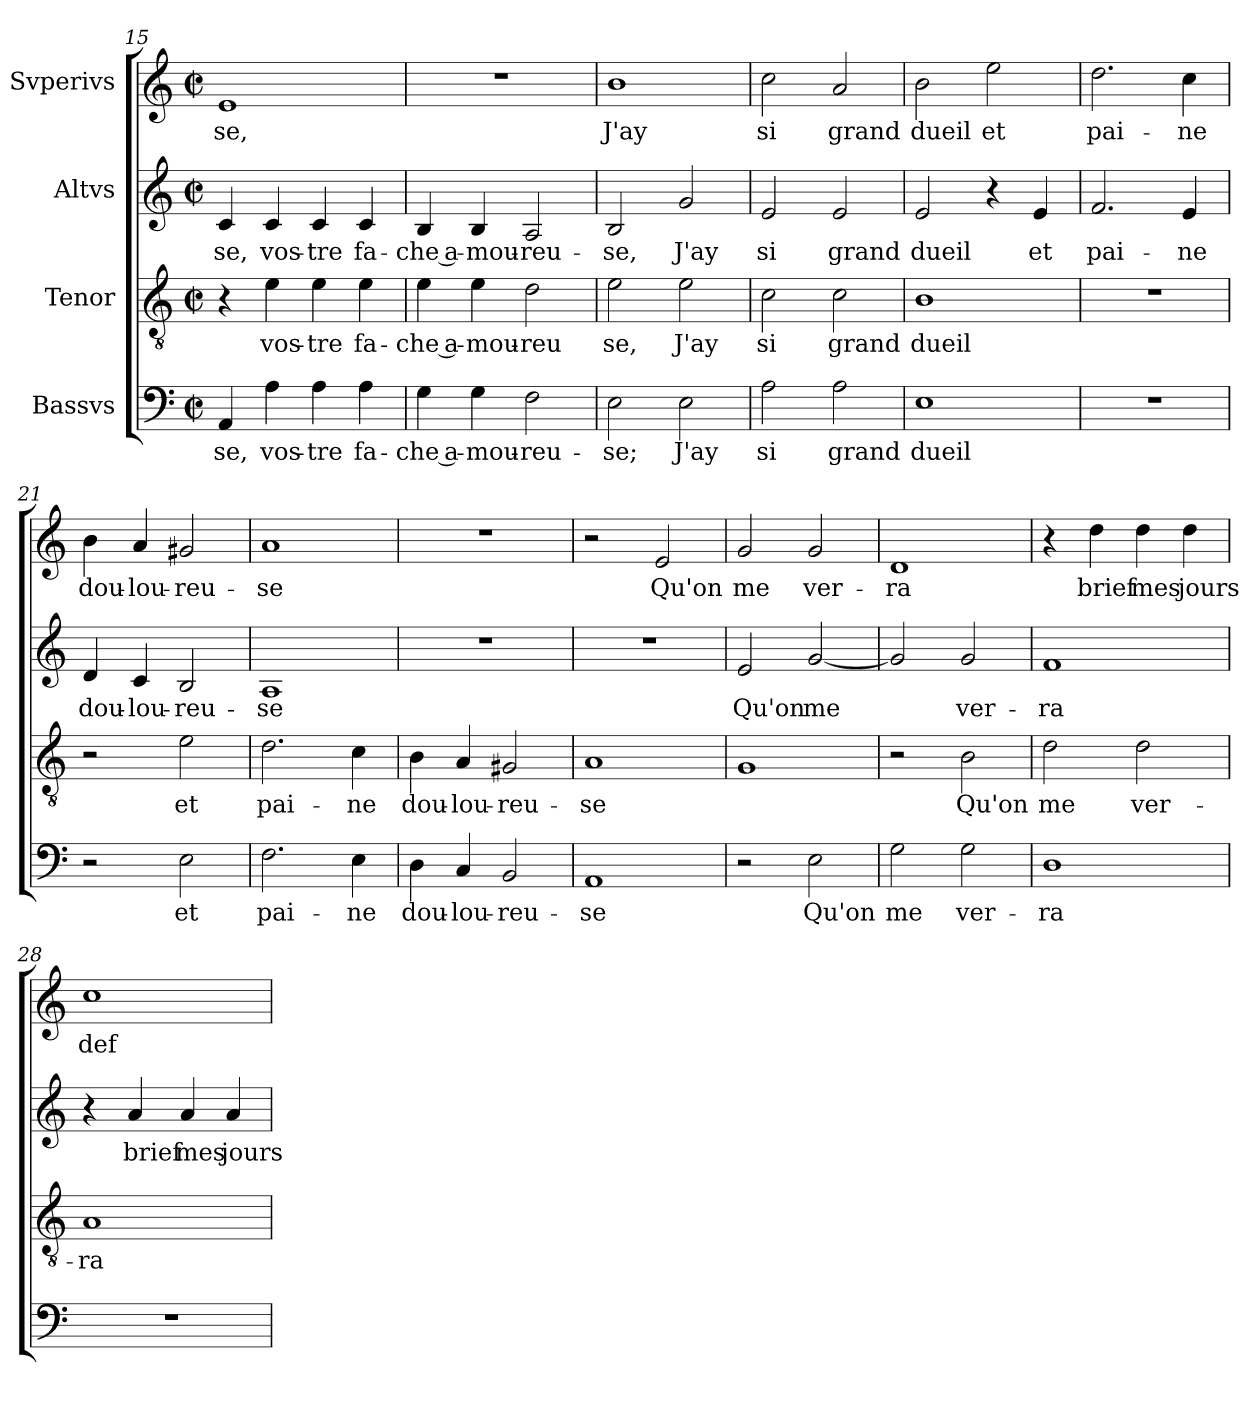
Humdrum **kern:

**kern	**text	**kern	**text	**kern	**text	**kern	**text
*part4	*part4	*part3	*part3	*part2	*part2	*part1	*part1
*staff4	*staff4	*staff3	*staff3	*staff2	*staff2	*staff1	*staff1
*I"Bassvs	*	*I"Tenor	*	*I"Altvs	*	*I"Svperivs	*
!!LO:LB:g=z
*clefF4	*	*clefGv2	*	*clefG2	*	*clefG2	*
*k[]	*	*k[]	*	*k[]	*	*k[]	*
*C:	*	*C:	*	*C:	*	*C:	*
*M2/2	*	*M2/2	*	*M2/2	*	*M2/2	*
*met(c|)	*	*met(c|)	*	*met(c|)	*	*met(c|)	*
=15	=15	=15	=15	=15	=15	=15	=15
!	!LO:LY:b	!	!	!	!LO:LY:b	!	!LO:LY:b
4AA/	-se,	4r	.	4c/	-se,	1e	-se,
!	!LO:LY:b	!	!LO:LY:b	!	!LO:LY:b	!	!
4A\	vos-	4e\	vos-	4c/	vos-	.	.
!	!LO:LY:b	!	!LO:LY:b	!	!LO:LY:b	!	!
4A\	-tre	4e\	-tre	4c/	-tre	.	.
!	!LO:LY:b	!	!LO:LY:b	!	!LO:LY:b	!	!
4A\	fa-	4e\	fa-	4c/	fa-	.	.
=16	=16	=16	=16	=16	=16	=16	=16
!	!LO:LY:b	!	!LO:LY:b	!	!LO:LY:b	!	!
4G\	-che a-	4e\	-che a-	4B/	-che a-	1r	.
!	!LO:LY:b:rj	!	!LO:LY:b:rj	!	!LO:LY:b:rj	!	!
4G\	-mou-	4e\	-mou-	4B/	-mou-	.	.
!	!LO:LY:b	!	!LO:LY:b	!	!LO:LY:b	!	!
2F\	-reu-	2d\	-reu	2A/	-reu-	.	.
=17	=17	=17	=17	=17	=17	=17	=17
!	!LO:LY:b	!	!LO:LY:b	!	!LO:LY:b	!	!LO:LY:b
2E\	-se;	2e\	se,	2B/	-se,	1b	J'ay
!	!LO:LY:b	!	!LO:LY:b	!	!LO:LY:b	!	!
2E\	J'ay	2e\	J'ay	2g/	J'ay	.	.
=18	=18	=18	=18	=18	=18	=18	=18
!	!LO:LY:b	!	!LO:LY:b	!	!LO:LY:b	!	!LO:LY:b
2A\	si	2c\	si	2e/	si	2cc\	si
!	!LO:LY:b	!	!LO:LY:b	!	!LO:LY:b	!	!LO:LY:b
2A\	grand	2c\	grand	2e/	grand	2a/	grand
=19	=19	=19	=19	=19	=19	=19	=19
!	!LO:LY:b	!	!LO:LY:b	!	!LO:LY:b	!	!LO:LY:b
1E	dueil	1B	dueil	2e/	dueil	2b\	dueil
!	!	!	!	!	!	!	!LO:LY:b
.	.	.	.	4r	.	2ee\	et
!	!	!	!	!	!LO:LY:b	!	!
.	.	.	.	4e/	et	.	.
=20	=20	=20	=20	=20	=20	=20	=20
!	!	!	!	!	!LO:LY:b	!	!LO:LY:b
1r	.	1r	.	2.f/	pai-	2.dd\	pai-
!	!	!	!	!	!LO:LY:b	!	!LO:LY:b
.	.	.	.	4e/	-ne	4cc\	-ne
=21	=21	=21	=21	=21	=21	=21	=21
!	!	!	!	!	!LO:LY:b	!	!LO:LY:b
2r	.	2r	.	4d/	dou-	4b\	dou-
!	!	!	!	!	!LO:LY:b	!	!LO:LY:b
.	.	.	.	4c/	-lou-	4a/	-lou-
!	!LO:LY:b	!	!LO:LY:b	!	!LO:LY:b	!	!LO:LY:b
2E\	et	2e\	et	2B/	-reu-	2g#X/	-reu-
!!LO:PB:g=z
=22	=22	=22	=22	=22	=22	=22	=22
!	!LO:LY:b	!	!LO:LY:b	!	!LO:LY:b	!	!LO:LY:b
2.F\	pai-	2.d\	pai-	1A	-se	1a	-se
!	!LO:LY:b	!	!LO:LY:b	!	!	!	!
4E\	-ne	4c\	-ne	.	.	.	.
=23	=23	=23	=23	=23	=23	=23	=23
!	!LO:LY:b	!	!LO:LY:b	!	!	!	!
4D\	dou-	4B\	dou-	1r	.	1r	.
!	!LO:LY:b	!	!LO:LY:b	!	!	!	!
4C/	-lou-	4A/	-lou-	.	.	.	.
!	!LO:LY:b	!	!LO:LY:b	!	!	!	!
2BB/	-reu-	2G#X/	-reu-	.	.	.	.
=24	=24	=24	=24	=24	=24	=24	=24
!	!LO:LY:b	!	!LO:LY:b	!	!	!	!
1AA	-se	1A	-se	1r	.	2r	.
!	!	!	!	!	!	!	!LO:LY:b
.	.	.	.	.	.	2e/	Qu'on
=25	=25	=25	=25	=25	=25	=25	=25
!	!	!	!	!	!LO:LY:b	!	!LO:LY:b
2r	.	1G	.	2e/	Qu'on	2g/	me
!	!LO:LY:b	!	!	!	!LO:LY:b	!	!LO:LY:b
2E\	Qu'on	.	.	[<2g/	me	2g/	ver-
=26	=26	=26	=26	=26	=26	=26	=26
!	!LO:LY:b	!	!	!	!	!	!LO:LY:b
2G\	me	2r	.	2g/]	.	1d	-ra
!	!LO:LY:b	!	!LO:LY:b	!	!LO:LY:b	!	!
2G\	ver-	2B\	Qu'on	2g/	ver-	.	.
=27	=27	=27	=27	=27	=27	=27	=27
!	!LO:LY:b	!	!LO:LY:b	!	!LO:LY:b	!	!
1D	-ra	2d\	me	1f	-ra	4r	.
!	!	!	!	!	!	!	!LO:LY:b
.	.	.	.	.	.	4dd\	brief
!	!	!	!LO:LY:b	!	!	!	!LO:LY:b
.	.	2d\	ver-	.	.	4dd\	mes
!	!	!	!	!	!	!	!LO:LY:b
.	.	.	.	.	.	4dd\	jours
=28	=28	=28	=28	=28	=28	=28	=28
!	!	!	!LO:LY:b	!	!	!	!LO:LY:b
1r	.	1A	-ra	4r	.	1cc	def-
!	!	!	!	!	!LO:LY:b	!	!
.	.	.	.	4a/	brief	.	.
!	!	!	!	!	!LO:LY:b	!	!
.	.	.	.	4a/	mes	.	.
!	!	!	!	!	!LO:LY:b	!	!
.	.	.	.	4a/	jours	.	.
=	=	=	=	=	=	=	=
*-	*-	*-	*-	*-	*-	*-	*-
